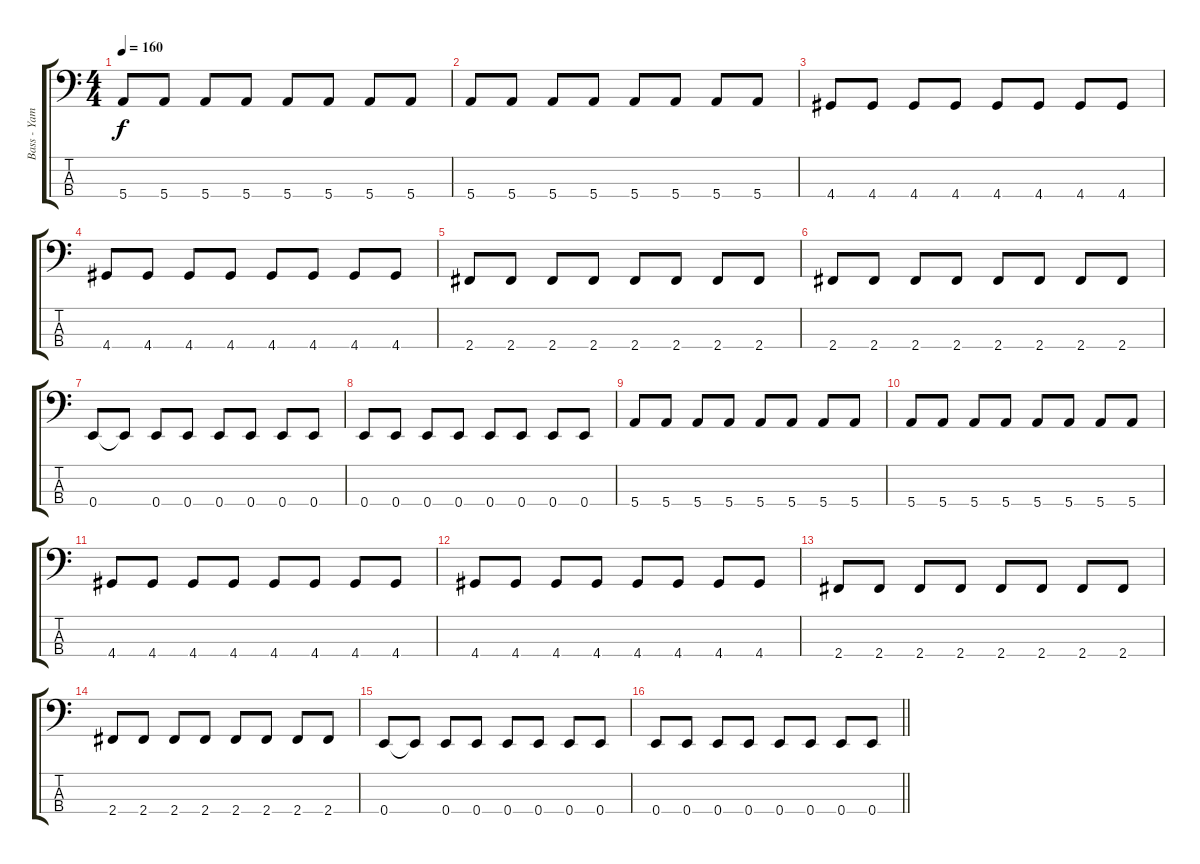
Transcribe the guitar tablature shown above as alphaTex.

\track ("Bass - Yamada" "Bass - Yam") {instrument electricbasspick}
\staff {score tabs}
\tuning (G2 D2 A1 E1) {hide}
\ts (4 4)
\tempo 160
\clef f4
\ks c
5.4.8{dy f} 5.4.8 5.4.8 5.4.8 5.4.8 5.4.8 5.4.8 5.4.8 |
5.4.8 5.4.8 5.4.8 5.4.8 5.4.8 5.4.8 5.4.8 5.4.8 |
4.4.8 4.4.8 4.4.8 4.4.8 4.4.8 4.4.8 4.4.8 4.4.8 |
4.4.8 4.4.8 4.4.8 4.4.8 4.4.8 4.4.8 4.4.8 4.4.8 |
2.4.8 2.4.8 2.4.8 2.4.8 2.4.8 2.4.8 2.4.8 2.4.8 |
2.4.8 2.4.8 2.4.8 2.4.8 2.4.8 2.4.8 2.4.8 2.4.8 |
0.4.8 0.4{t}.8 0.4.8 0.4.8 0.4.8 0.4.8 0.4.8 0.4.8 |
0.4.8 0.4.8 0.4.8 0.4.8 0.4.8 0.4.8 0.4.8 0.4.8 |
5.4.8 5.4.8 5.4.8 5.4.8 5.4.8 5.4.8 5.4.8 5.4.8 |
5.4.8 5.4.8 5.4.8 5.4.8 5.4.8 5.4.8 5.4.8 5.4.8 |
4.4.8 4.4.8 4.4.8 4.4.8 4.4.8 4.4.8 4.4.8 4.4.8 |
4.4.8 4.4.8 4.4.8 4.4.8 4.4.8 4.4.8 4.4.8 4.4.8 |
2.4.8 2.4.8 2.4.8 2.4.8 2.4.8 2.4.8 2.4.8 2.4.8 |
2.4.8 2.4.8 2.4.8 2.4.8 2.4.8 2.4.8 2.4.8 2.4.8 |
0.4.8 0.4{t}.8 0.4.8 0.4.8 0.4.8 0.4.8 0.4.8 0.4.8 |
\barLineRight lightlight
0.4.8 0.4.8 0.4.8 0.4.8 0.4.8 0.4.8 0.4.8 0.4.8
